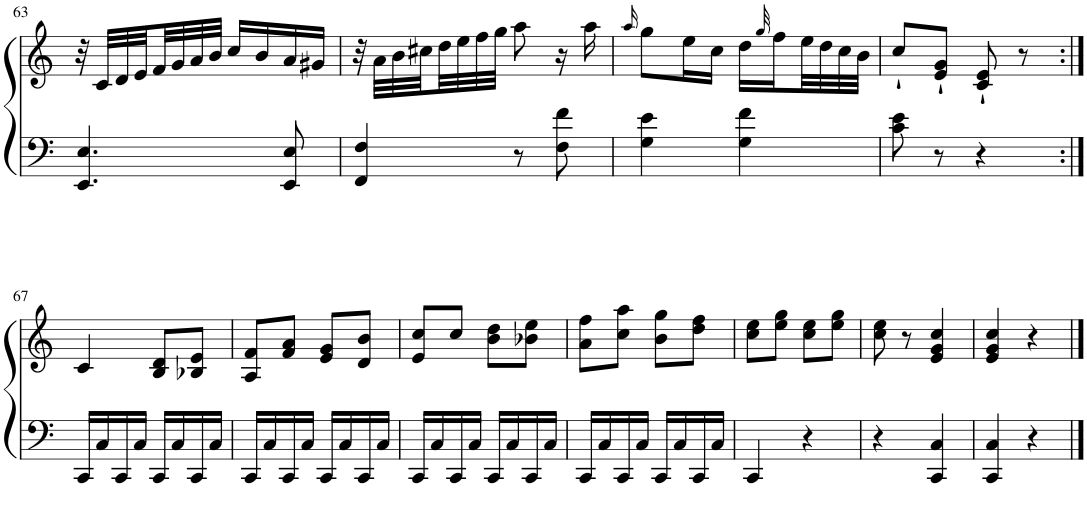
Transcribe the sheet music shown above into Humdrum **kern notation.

**kern	**kern
*part1	*part1
*staff2	*staff1
*I"Piano	*
*I'Pno.	*
!!LO:PB:g=z
*clefF4	*clefG2
*k[]	*k[]
*M2/4	*M2/4
=63	=63
4.EE/ 4.E/	32r
.	32c/LLL
.	32d/
.	32e/
.	32f/
.	32g/
.	32a/
.	32b/JJJ
.	16cc/LL
.	16b/
8EE/ 8E/	16a/
.	16g#X/JJ
=64	=64
4FF/ 4F/	32r
.	32a\LLL
.	32b\
.	32cc#X\
.	32dd\
.	32ee\
.	32ff\
.	32gg\JJJ
8r	8aa\
8F\ 8f\	16r
.	16aa\
=65	=65
.	16qaa/
4G\ 4e\	8gg\L
.	16ee\L
.	16cc\JJ
4G\ 4f\	16dd\LL
.	32qgg/
.	16ff\
.	32ee\L
.	32dd\
.	32cc\
.	32b\JJJ
=66	=66
8c\ 8e\	8cc`/L
8r	8e/` 8g/`J
4r	8c/` 8e/`
.	8r
!!LO:LB:g=z
=67:|!	=67:|!
16CC/LL	4c/
16C/	.
16CC/	.
16C/JJ	.
16CC/LL	8B/ 8d/L
16C/	.
16CC/	8B-X/ 8e/J
16C/JJ	.
=68	=68
16CC/LL	8A/ 8f/L
16C/	.
16CC/	8f/ 8a/J
16C/JJ	.
16CC/LL	8e/ 8g/L
16C/	.
16CC/	8d/ 8b/J
16C/JJ	.
=69	=69
16CC/LL	8e/ 8cc/L
16C/	.
16CC/	8cc/J
16C/JJ	.
16CC/LL	8b\ 8dd\L
16C/	.
16CC/	8b-X\ 8ee\J
16C/JJ	.
=70	=70
16CC/LL	8a\ 8ff\L
16C/	.
16CC/	8cc\ 8aa\J
16C/JJ	.
16CC/LL	8b\ 8gg\L
16C/	.
16CC/	8dd\ 8ff\J
16C/JJ	.
=71	=71
4CC/	8cc\ 8ee\L
.	8ee\ 8gg\J
4r	8cc\ 8ee\L
.	8ee\ 8gg\J
=72	=72
4r	8cc\ 8ee\
.	8r
4CC/ 4C/	4e/ 4g/ 4cc/
=73	=73
4CC/ 4C/	4e/ 4g/ 4cc/
4r	4r
==	==
*-	*-
